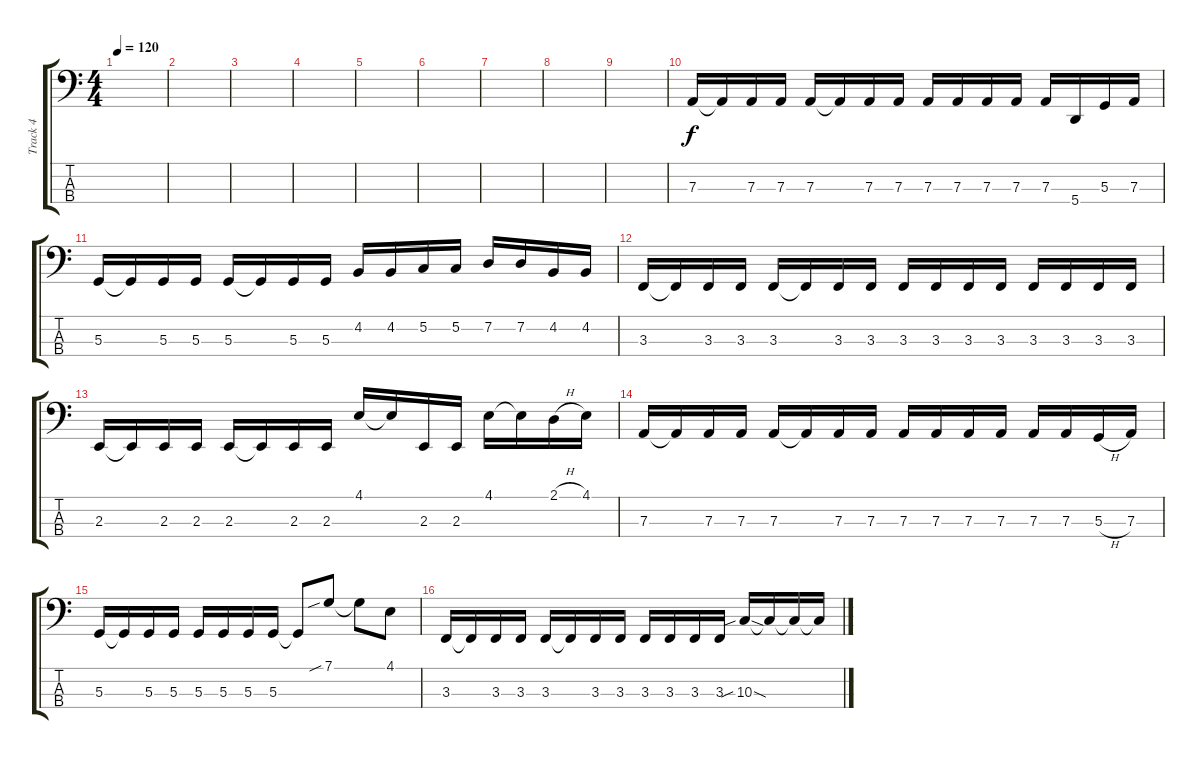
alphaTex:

\track ("Track 4" "Track 4") {instrument electricbasspick}
\staff {score tabs}
\tuning (C2 G1 D1 A0) {hide}
\ts (4 4)
\tempo 120
\clef f4
\ks c
|
|
|
|
|
|
|
|
|
7.3.16 7.3{t}.16 7.3.16 7.3.16 7.3.16 7.3{t}.16 7.3.16 7.3.16 7.3.16 7.3.16 7.3.16 7.3.16 7.3.16 5.4.16 5.3.16 7.3.16 |
5.3.16 5.3{t}.16 5.3.16 5.3.16 5.3.16 5.3{t}.16 5.3.16 5.3.16 4.2.16 4.2.16 5.2.16 5.2.16 7.2.16 7.2.16 4.2.16 4.2.16 |
3.3.16 3.3{t}.16 3.3.16 3.3.16 3.3.16 3.3{t}.16 3.3.16 3.3.16 3.3.16 3.3.16 3.3.16 3.3.16 3.3.16 3.3.16 3.3.16 3.3.16 |
2.3.16 2.3{t}.16 2.3.16 2.3.16 2.3.16 2.3{t}.16 2.3.16 2.3.16 4.1.16 4.1{t}.16 2.3.16 2.3.16 4.1.16 4.1{t}.16 2.1{h}.16 4.1.16 |
7.3.16 7.3{t}.16 7.3.16 7.3.16 7.3.16 7.3{t}.16 7.3.16 7.3.16 7.3.16 7.3.16 7.3.16 7.3.16 7.3.16 7.3.16 5.3{h}.16 7.3.16 |
5.3.16 5.3{t}.16 5.3.16 5.3.16 5.3.16 5.3.16 5.3.16 5.3.16 5.3{t}.8 7.1{sib}.8 7.1{t}.8 4.1.8 |
3.3.16 3.3{t}.16 3.3.16 3.3.16 3.3.16 3.3{t}.16 3.3.16 3.3.16 3.3.16 3.3.16 3.3.16 3.3.16 10.3{sib sod}.16 10.3{t}.16 10.3{t}.16 10.3{t}.16
